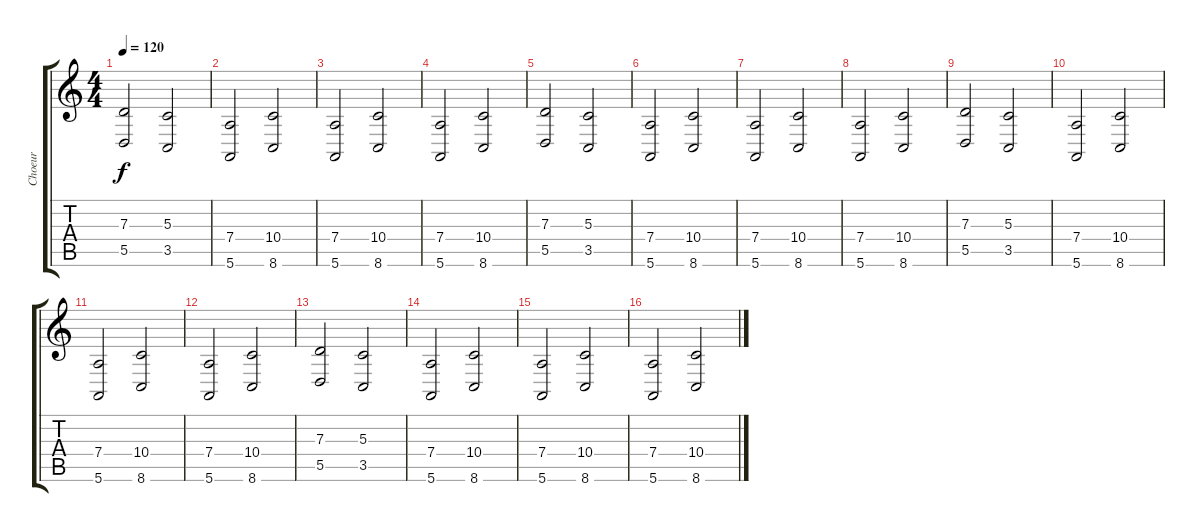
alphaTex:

\track ("Choeur" "Choeur") {instrument choiraahs}
\staff {score tabs}
\tuning (E4 B3 G3 D3 A2 E2) {hide}
\ts (4 4)
\tempo 120
\clef g2
\ks c
(7.3 5.5).2{dy f} (5.3 3.5).2 |
(7.4 5.6).2 (10.4 8.6).2 |
(7.4 5.6).2 (10.4 8.6).2 |
(7.4 5.6).2 (10.4 8.6).2 |
(7.3 5.5).2 (5.3 3.5).2 |
(7.4 5.6).2 (10.4 8.6).2 |
(7.4 5.6).2 (10.4 8.6).2 |
(7.4 5.6).2 (10.4 8.6).2 |
(7.3 5.5).2 (5.3 3.5).2 |
(7.4 5.6).2 (10.4 8.6).2 |
(7.4 5.6).2 (10.4 8.6).2 |
(7.4 5.6).2 (10.4 8.6).2 |
(7.3 5.5).2 (5.3 3.5).2 |
(7.4 5.6).2 (10.4 8.6).2 |
(7.4 5.6).2 (10.4 8.6).2 |
(7.4 5.6).2 (10.4 8.6).2
